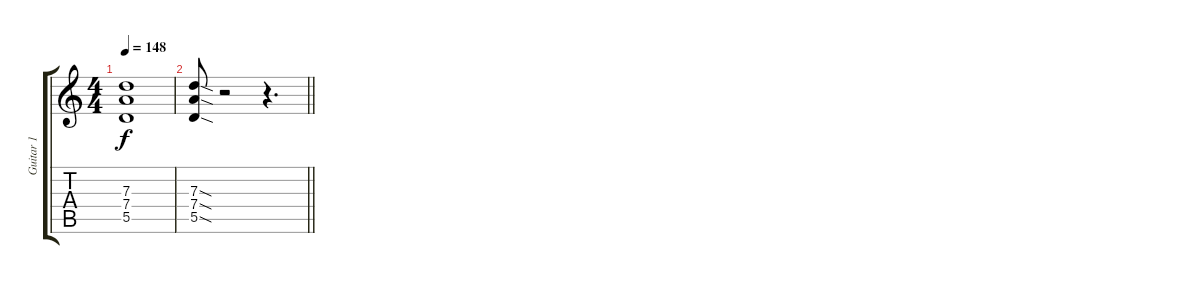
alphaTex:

\track ("Guitar 1" "Guitar 1") {instrument overdrivenguitar}
\staff {score tabs}
\tuning (E4 B3 G3 D3 A2 E2) {hide}
\ts (4 4)
\tempo 148
\clef g2
\ks c
(7.3{t} 7.4{t} 5.5{t}).1{dy f} |
\barLineRight lightlight
(7.3{sod} 7.4{sod} 5.5{sod}).8 r.2 r.4{d}
